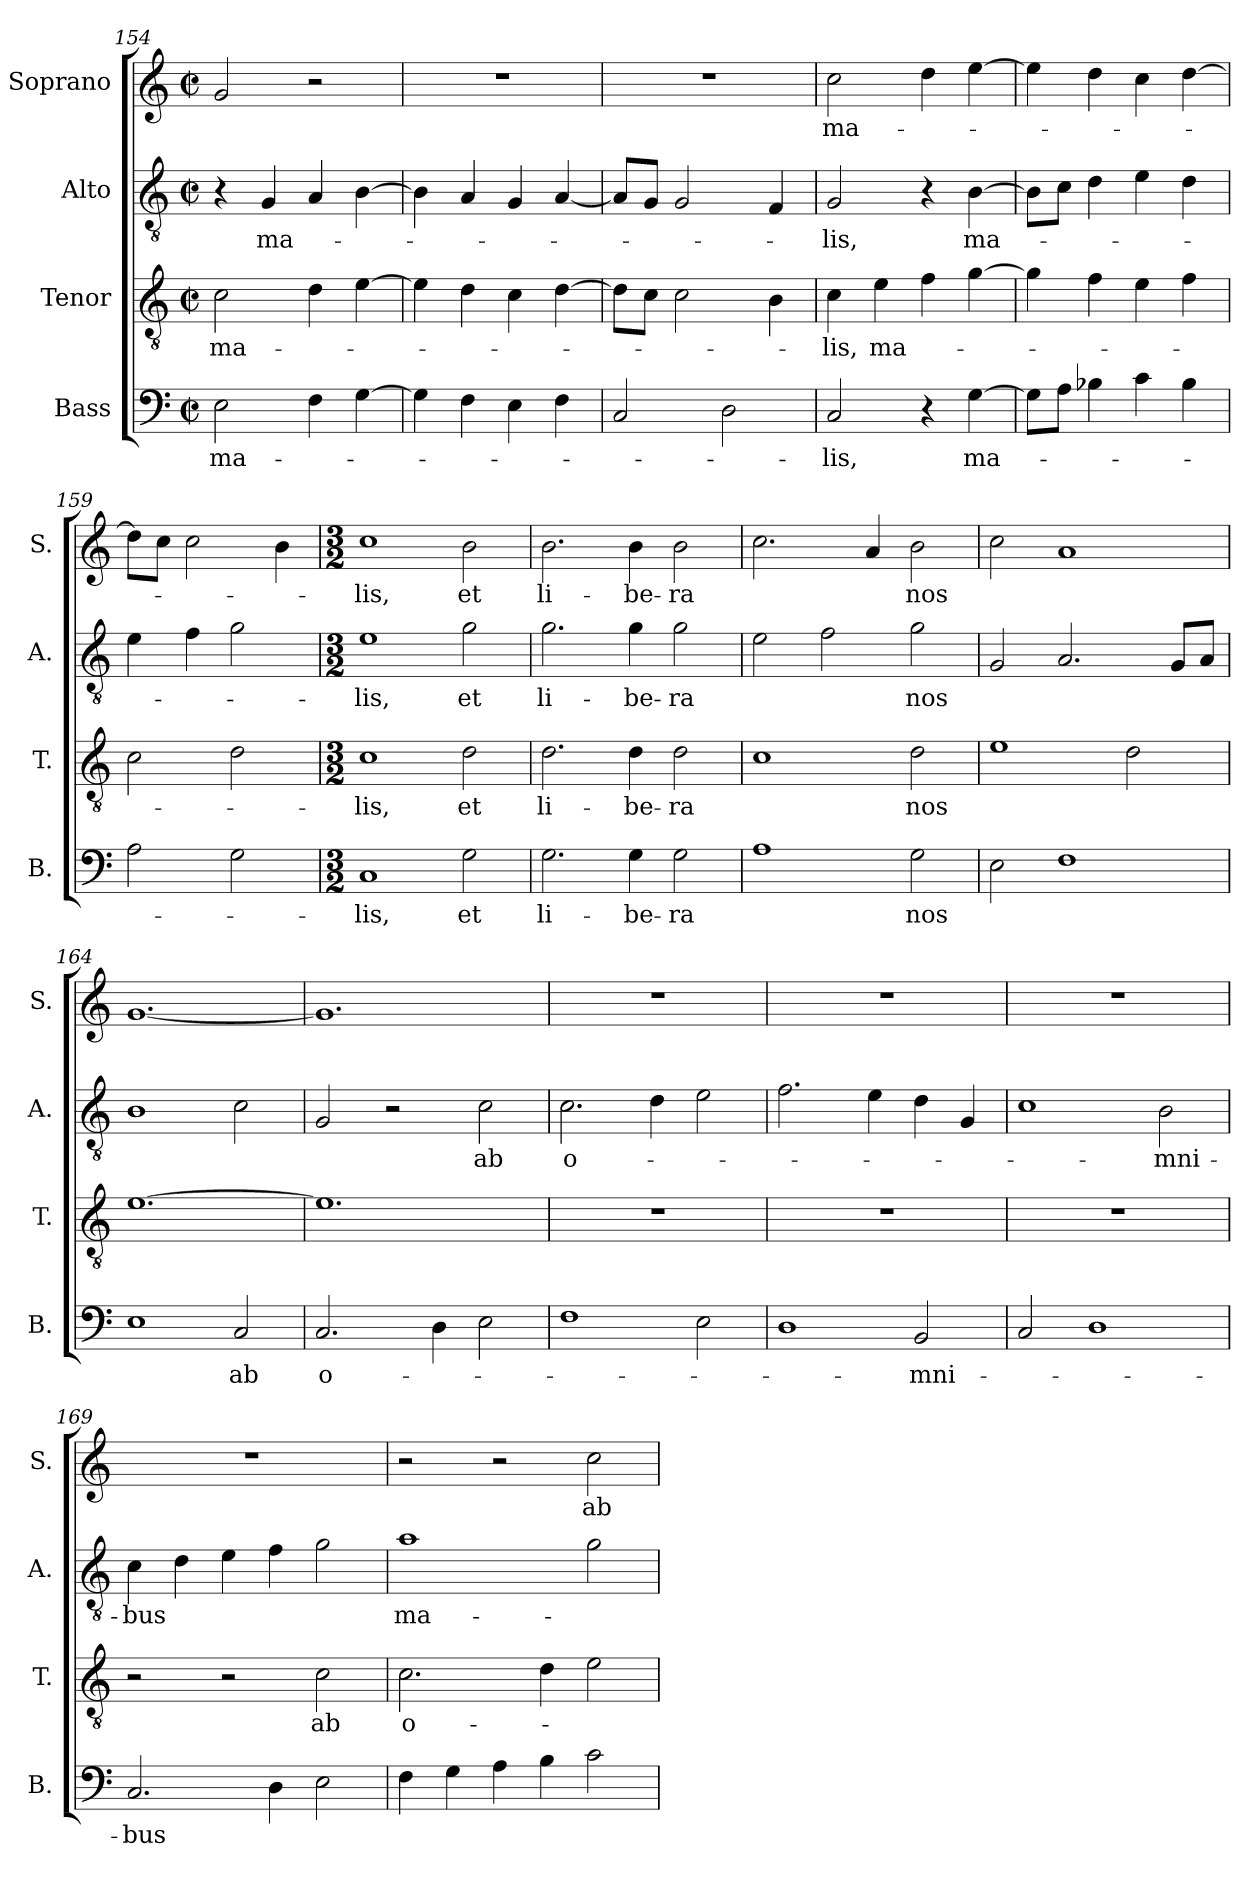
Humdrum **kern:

**kern	**text	**kern	**text	**kern	**text	**kern	**text
*part4	*part4	*part3	*part3	*part2	*part2	*part1	*part1
*staff4	*staff4	*staff3	*staff3	*staff2	*staff2	*staff1	*staff1
*I"Bass	*	*I"Tenor	*	*I"Alto	*	*I"Soprano	*
*I'B.	*	*I'T.	*	*I'A.	*	*I'S.	*
*clefF4	*	*clefGv2	*	*clefGv2	*	*clefG2	*
*k[]	*	*k[]	*	*k[]	*	*k[]	*
*C:	*	*C:	*	*C:	*	*C:	*
*M2/2	*	*M2/2	*	*M2/2	*	*M2/2	*
*met(c|)	*	*met(c|)	*	*met(c|)	*	*met(c|)	*
=154	=154	=154	=154	=154	=154	=154	=154
2E\	ma-	2c\	ma-	4r	.	2g/	.
.	.	.	.	4G/	ma-	.	.
4F\	.	4d\	.	4A/	.	2r	.
[4G\	.	[4e\	.	[4B\	.	.	.
=155	=155	=155	=155	=155	=155	=155	=155
4G\]	.	4e\]	.	4B\]	.	1r	.
4F\	.	4d\	.	4A/	.	.	.
4E\	.	4c\	.	4G/	.	.	.
4F\	.	[4d\	.	[4A/	.	.	.
=156	=156	=156	=156	=156	=156	=156	=156
2C/	.	8d\L]	.	8A/L]	.	1r	.
.	.	8c\J	.	8G/J	.	.	.
.	.	2c\	.	2G/	.	.	.
2D\	.	.	.	.	.	.	.
.	.	4B\	.	4F/	.	.	.
=157	=157	=157	=157	=157	=157	=157	=157
2C/	-lis,	4c\	-lis,	2G/	-lis,	2cc\	ma-
.	.	4e\	ma-	.	.	.	.
4r	.	4f\	.	4r	.	4dd\	.
[4G\	ma-	[4g\	.	[4B\	ma-	[4ee\	.
=158	=158	=158	=158	=158	=158	=158	=158
8G\L]	.	4g\]	.	8B\L]	.	4ee\]	.
8A\J	.	.	.	8c\J	.	.	.
4B-X\	.	4f\	.	4d\	.	4dd\	.
4c\	.	4e\	.	4e\	.	4cc\	.
4B-\	.	4f\	.	4d\	.	[4dd\	.
=159	=159	=159	=159	=159	=159	=159	=159
2A\	.	2c\	.	4e\	.	8dd\L]	.
.	.	.	.	.	.	8cc\J	.
.	.	.	.	4f\	.	2cc\	.
2G\	.	2d\	.	2g\	.	.	.
.	.	.	.	.	.	4b\	.
!!LO:LB:g=z
=160	=160	=160	=160	=160	=160	=160	=160
*M3/2	*	*M3/2	*	*M3/2	*	*M3/2	*
1C	lis,	1c	lis,	1e	lis,	1cc	-lis,
2G\	et	2d\	et	2g\	et	2b\	et
=161	=161	=161	=161	=161	=161	=161	=161
2.G\	li-	2.d\	li-	2.g\	li-	2.b\	li-
4G\	-be-	4d\	-be-	4g\	-be-	4b\	-be-
2G\	-ra	2d\	-ra	2g\	-ra	2b\	-ra
=162	=162	=162	=162	=162	=162	=162	=162
1A	.	1c	.	2e\	.	2.cc\	.
.	.	.	.	2f\	.	.	.
.	.	.	.	.	.	4a/	.
2G\	nos	2d\	nos	2g\	nos	2b\	nos
=163	=163	=163	=163	=163	=163	=163	=163
2E\	.	1e	.	2G/	.	2cc\	.
1F	.	.	.	2.A/	.	1a	.
.	.	2d\	.	.	.	.	.
.	.	.	.	8G/L	.	.	.
.	.	.	.	8A/J	.	.	.
=164	=164	=164	=164	=164	=164	=164	=164
1E	.	[1.e	.	1B	.	[1.g	.
2C/	ab	.	.	2c\	.	.	.
=165	=165	=165	=165	=165	=165	=165	=165
2.C/	o-	1.e]	.	2G/	.	1.g]	.
.	.	.	.	2r	.	.	.
4D\	.	.	.	.	.	.	.
2E\	.	.	.	2c\	ab	.	.
=166	=166	=166	=166	=166	=166	=166	=166
1F	.	1.r	.	2.c\	o-	1.r	.
.	.	.	.	4d\	.	.	.
2E\	.	.	.	2e\	.	.	.
!!LO:LB:g=z
=167	=167	=167	=167	=167	=167	=167	=167
1D	.	1.r	.	2.f\	.	1.r	.
.	.	.	.	4e\	.	.	.
2BB/	-mni-	.	.	4d\	.	.	.
.	.	.	.	4G/	.	.	.
=168	=168	=168	=168	=168	=168	=168	=168
2C/	.	1.r	.	1c	.	1.r	.
1D	.	.	.	.	.	.	.
.	.	.	.	2B\	-mni-	.	.
=169	=169	=169	=169	=169	=169	=169	=169
2.C/	-bus	2r	.	4c\	-bus	1.r	.
.	.	.	.	4d\	.	.	.
.	.	2r	.	4e\	.	.	.
4D\	.	.	.	4f\	.	.	.
2E\	.	2c\	ab	2g\	.	.	.
=170	=170	=170	=170	=170	=170	=170	=170
4F\	.	2.c\	o-	1a	ma-	2r	.
4G\	.	.	.	.	.	.	.
4A\	.	.	.	.	.	2r	.
4B\	.	4d\	.	.	.	.	.
2c\	.	2e\	.	2g\	.	2cc\	ab
=	=	=	=	=	=	=	=
*-	*-	*-	*-	*-	*-	*-	*-
